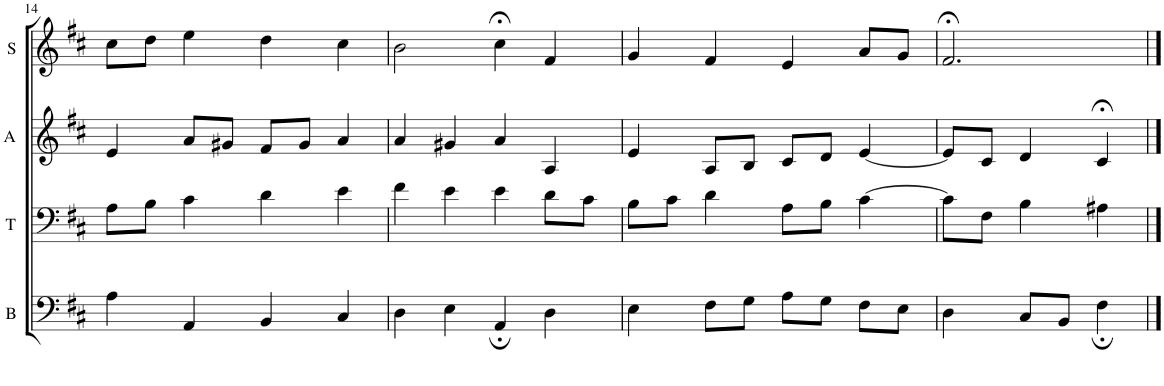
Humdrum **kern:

**kern	**kern	**kern	**kern
*part4	*part3	*part2	*part1
*staff4	*staff3	*staff2	*staff1
*I"B	*I"T	*I"A	*I"S
*I'B	*I'T	*I'A	*I'S
!!LO:PB:g=z
*clefF4	*clefF4	*clefG2	*clefG2
*k[f#c#]	*k[f#c#]	*k[f#c#]	*k[f#c#]
*M4/4	*M4/4	*M4/4	*M4/4
=14	=14	=14	=14
4A\	8A\L	4e/	8cc#\L
.	8B\J	.	8dd\J
4AA/	4c#\	8a/L	4ee\
.	.	8g#X/J	.
4BB/	4d\	8f#/L	4dd\
.	.	8g#/J	.
4C#/	4e\	4a/	4cc#\
=15	=15	=15	=15
4D\	4f#\	4a/	2b\
4E\	4e\	4g#X/	.
4AA;/	4e\	4a/	4cc#;<\
4D\	8d\L	4A/	4f#/
.	8c#\J	.	.
=16	=16	=16	=16
4E\	8B\L	4e/	4g/
.	8c#\J	.	.
8F#\L	4d\	8A/L	4f#/
8G\J	.	8B/J	.
8A\L	8A\L	8c#/L	4e/
8G\J	8B\J	8d/J	.
8F#\L	[4c#\	[4e/	8a/L
8E\J	.	.	8g/J
=17	=17	=17	=17
4D\	8c#\L]	8e/L]	2.f#;</
.	8F#\J	8c#/J	.
8C#/L	4B\	4d/	.
8BB/J	.	.	.
4F#;\	4A#X\	4c#;</	.
==	==	==	==
*-	*-	*-	*-
